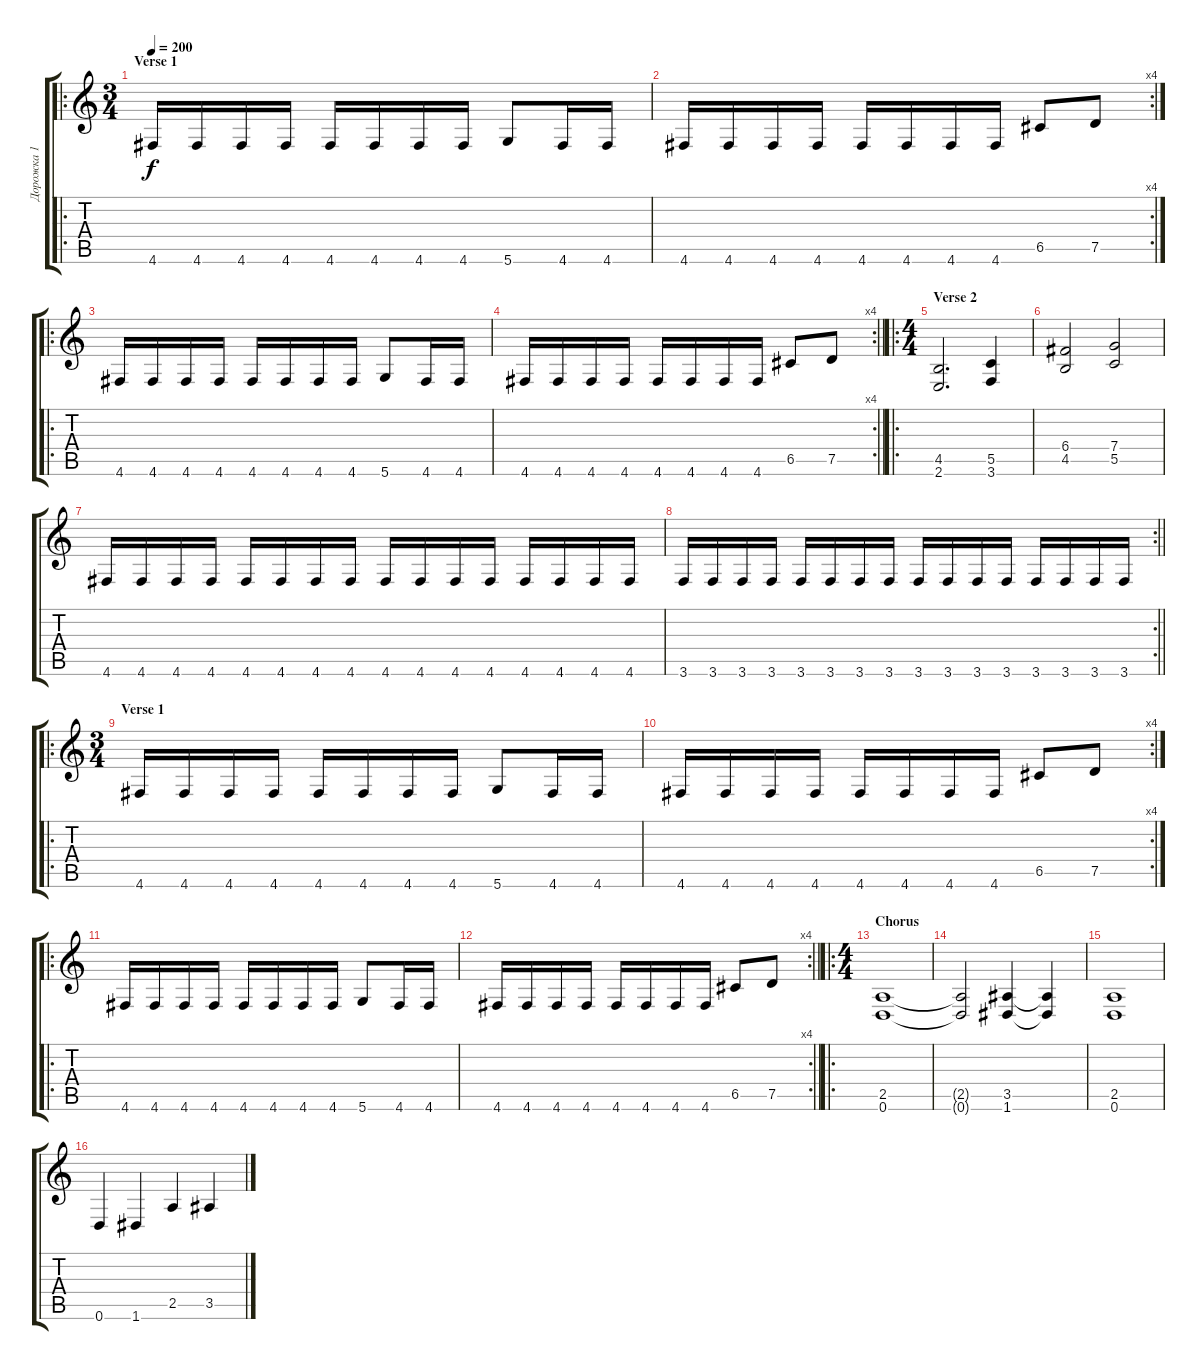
\track ("Дорожка 1" "Дорожка 1") {instrument distortionguitar}
\staff {score tabs}
\tuning (D4 A3 F3 C3 G2 D2) {hide}
\ro
\ts (3 4)
\section ("" "Verse 1")
\tempo 200
\clef g2
\ks c
4.6.16{dy f} 4.6.16 4.6.16 4.6.16 4.6.16 4.6.16 4.6.16 4.6.16 5.6.8 4.6.16 4.6.16 |
\rc 4
4.6.16 4.6.16 4.6.16 4.6.16 4.6.16 4.6.16 4.6.16 4.6.16 6.5.8 7.5.8 |
\ro
4.6.16 4.6.16 4.6.16 4.6.16 4.6.16 4.6.16 4.6.16 4.6.16 5.6.8 4.6.16 4.6.16 |
\rc 4
\barLineRight lightlight
4.6.16 4.6.16 4.6.16 4.6.16 4.6.16 4.6.16 4.6.16 4.6.16 6.5.8 7.5.8 |
\ro
\ts (4 4)
\section ("" "Verse 2")
(4.5 2.6).2{d} (5.5 3.6).4 |
(6.4 4.5).2 (7.4 5.5).2 |
4.6.16 4.6.16 4.6.16 4.6.16 4.6.16 4.6.16 4.6.16 4.6.16 4.6.16 4.6.16 4.6.16 4.6.16 4.6.16 4.6.16 4.6.16 4.6.16 |
\rc 2
\barLineRight lightlight
3.6.16 3.6.16 3.6.16 3.6.16 3.6.16 3.6.16 3.6.16 3.6.16 3.6.16 3.6.16 3.6.16 3.6.16 3.6.16 3.6.16 3.6.16 3.6.16 |
\ro
\ts (3 4)
\section ("" "Verse 1")
4.6.16 4.6.16 4.6.16 4.6.16 4.6.16 4.6.16 4.6.16 4.6.16 5.6.8 4.6.16 4.6.16 |
\rc 4
4.6.16 4.6.16 4.6.16 4.6.16 4.6.16 4.6.16 4.6.16 4.6.16 6.5.8 7.5.8 |
\ro
4.6.16 4.6.16 4.6.16 4.6.16 4.6.16 4.6.16 4.6.16 4.6.16 5.6.8 4.6.16 4.6.16 |
\rc 4
\barLineRight lightlight
4.6.16 4.6.16 4.6.16 4.6.16 4.6.16 4.6.16 4.6.16 4.6.16 6.5.8 7.5.8 |
\ro
\ts (4 4)
\section ("" "Chorus")
(2.5 0.6).1 |
(2.5{t} 0.6{t}).2 (3.5 1.6).4 (3.5{t} 1.6{t}).4 |
(2.5 0.6).1 |
0.6.4 1.6.4 2.5.4 3.5.4
